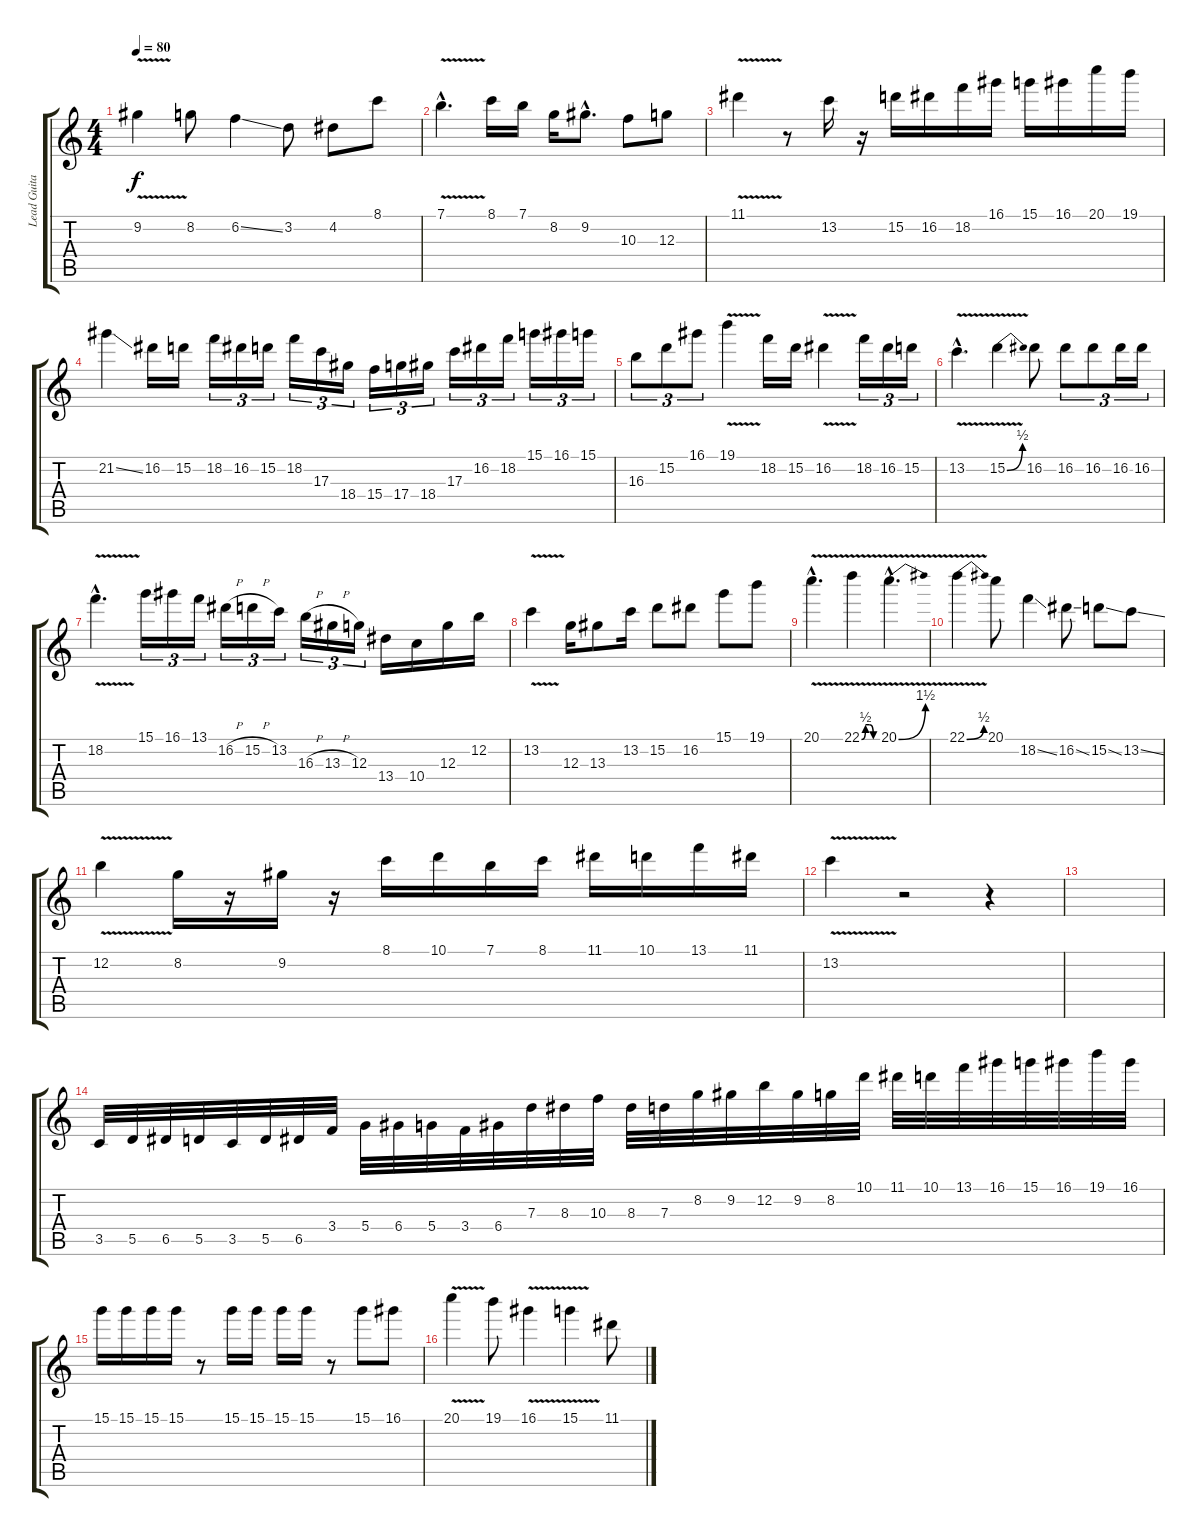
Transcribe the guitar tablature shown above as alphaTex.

\track ("Lead Guitar" "Lead Guita") {instrument distortionguitar}
\staff {score tabs}
\tuning (E4 B3 G3 D3 A2 E2) {hide}
\ts (4 4)
\tempo 80
\clef g2
\ks c
9.2{v}.4{dy f} 8.2.8 6.2{ss}.4 3.2.8 4.2.8 8.1.8 |
7.1{v hac}.4{d} 8.1.16 7.1.16 8.2.16 9.2{hac}.8{d} 10.3.8 12.3.8 |
11.1{v}.4 r.8 13.2.16 r.16 15.2.16 16.2.16 18.2.16 16.1.16 15.1.16 16.1.16 20.1.16 19.1.16 |
21.2{ss}.4 16.2.16 15.2.16 18.2.16{tu (3 2)} 16.2.16{tu (3 2)} 15.2.16{tu (3 2)} 18.2.16{tu (3 2)} 17.3.16{tu (3 2)} 18.4.16{tu (3 2)} 15.4.16{tu (3 2)} 17.4.16{tu (3 2)} 18.4.16{tu (3 2)} 17.3.16{tu (3 2)} 16.2.16{tu (3 2)} 18.2.16{tu (3 2)} 15.1.16{tu (3 2)} 16.1.16{tu (3 2)} 15.1.16{tu (3 2)} |
16.3.8{tu (3 2)} 15.2.8{tu (3 2)} 16.1.8{tu (3 2)} 19.1{v}.4 18.2.16 15.2.16 16.2{v}.4 18.2.16{tu (3 2)} 16.2.16{tu (3 2)} 15.2.16{tu (3 2)} |
13.2{v hac}.4{d} 15.2{be (bend 0 0 60 2) v}.4 16.2.8 16.2.8{tu (3 2)} 16.2.8{tu (3 2)} 16.2.16{tu (3 2)} 16.2.16{tu (3 2)} |
18.2{v hac}.4{d} 15.1.16{tu (3 2)} 16.1.16{tu (3 2)} 13.1.16{tu (3 2)} 16.2{h}.16{tu (3 2)} 15.2{h}.16{tu (3 2)} 13.2.16{tu (3 2)} 16.3{h}.16{tu (3 2)} 13.3{h}.16{tu (3 2)} 12.3.16{tu (3 2)} 13.4.16 10.4.16 12.3.16 12.2.16 |
13.2{v}.4 12.3.16 13.3.8 13.2.16 15.2.8 16.2.8 15.1.8 19.1.8 |
20.1{v hac}.4{d} 22.1{be (custom 0 0 15 2 30 2 45 0 60 0) v}.4 20.1{be (bend 0 0 60 6) v hac}.4{d} |
22.1{be (bend 0 0 60 2) v}.4 20.1.8 18.2{ss}.4 16.2{ss}.8 15.2{ss}.8 13.2{ss}.8 |
12.2{v}.4 8.2.16 r.16 9.2.16 r.16 8.1.16 10.1.16 7.1.16 8.1.16 11.1.16 10.1.16 13.1.16 11.1.16 |
13.2{v}.4 r.2 r.4 |
|
3.5.32 5.5.32 6.5.32 5.5.32 3.5.32 5.5.32 6.5.32 3.4.32 5.4.32 6.4.32 5.4.32 3.4.32 6.4.32 7.3.32 8.3.32 10.3.32 8.3.32 7.3.32 8.2.32 9.2.32 12.2.32 9.2.32 8.2.32 10.1.32 11.1.32 10.1.32 13.1.32 16.1.32 15.1.32 16.1.32 19.1.32 16.1.32 |
15.1.16 15.1.16 15.1.16 15.1.16 r.8 15.1.16 15.1.16 15.1.16 15.1.16 r.8 15.1.8 16.1.8 |
20.1{v}.4 19.1.8 16.1{v}.4 15.1{v}.4 11.1.8
